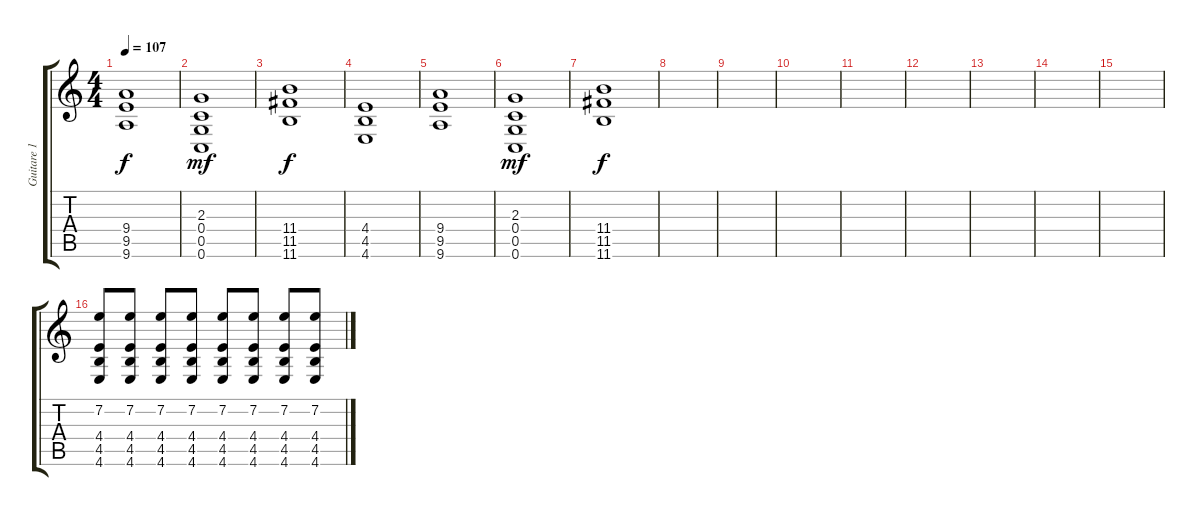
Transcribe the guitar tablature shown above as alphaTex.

\track ("Guitare 1" "Guitare 1") {instrument distortionguitar}
\staff {score tabs}
\tuning (D4 A3 F3 C3 G2 C2) {hide}
\ts (4 4)
\tempo 107
\clef g2
\ks c
(9.4 9.5 9.6).1{dy f} |
(2.3 0.4 0.5 0.6).1{dy mf} |
(11.4 11.5 11.6).1{dy f} |
(4.4 4.5 4.6).1 |
(9.4 9.5 9.6).1 |
(2.3 0.4 0.5 0.6).1{dy mf} |
(11.4 11.5 11.6).1{dy f} |
|
|
|
|
|
|
|
|
(7.2 4.4 4.5 4.6).8 (7.2 4.4 4.5 4.6).8 (7.2 4.4 4.5 4.6).8 (7.2 4.4 4.5 4.6).8 (7.2 4.4 4.5 4.6).8 (7.2 4.4 4.5 4.6).8 (7.2 4.4 4.5 4.6).8 (7.2 4.4 4.5 4.6).8
